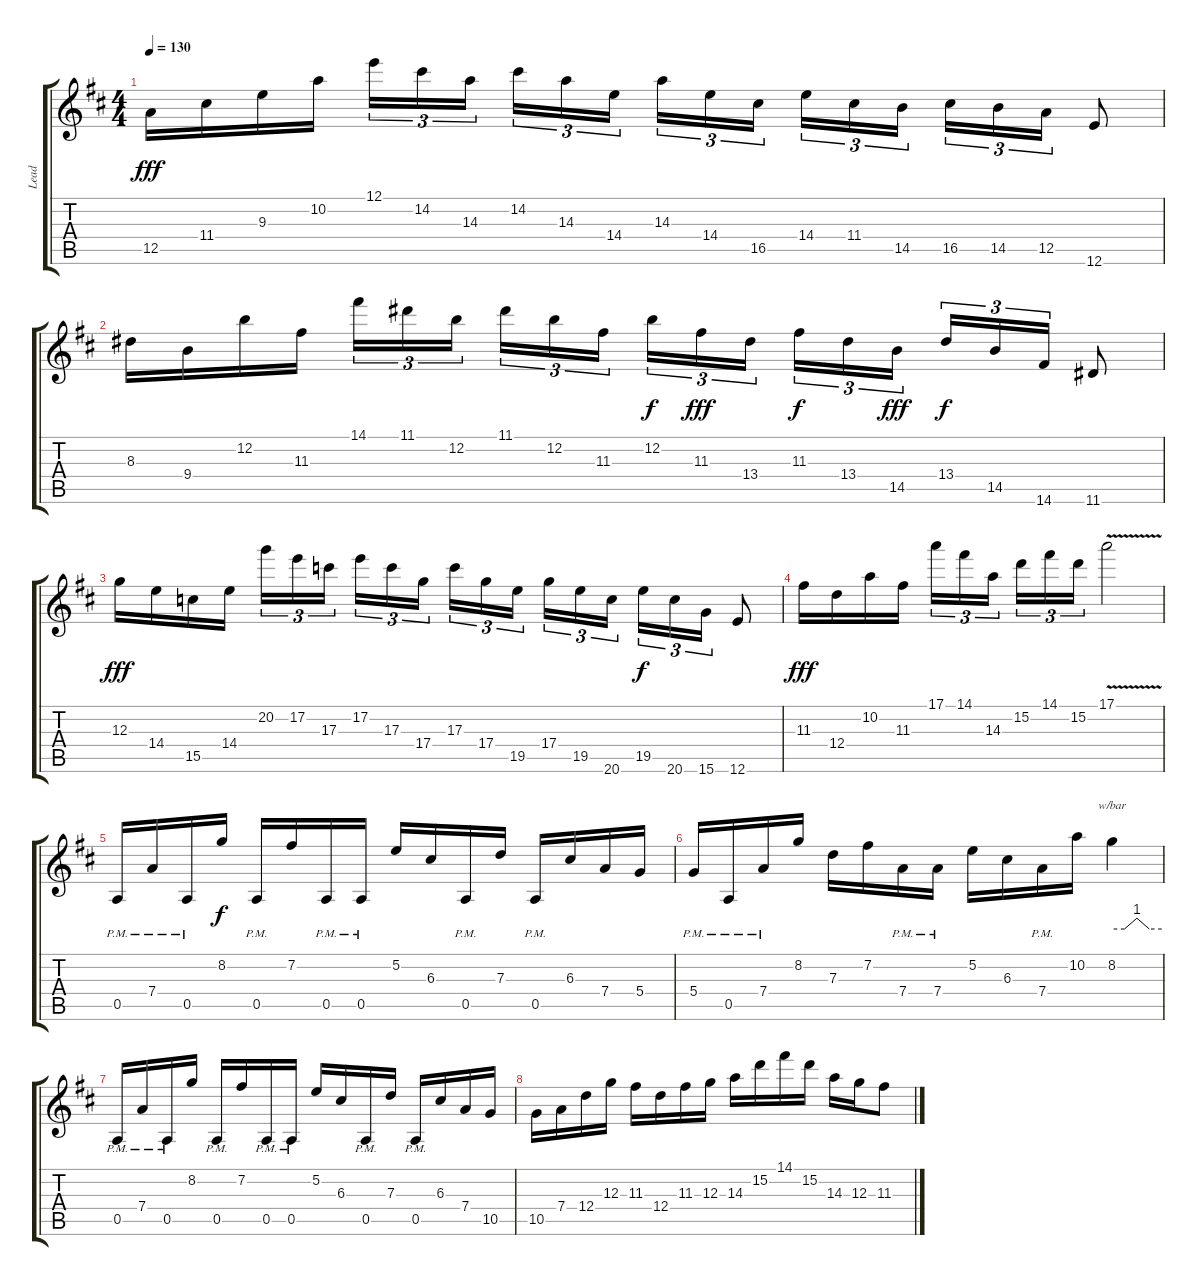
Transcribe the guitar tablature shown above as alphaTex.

\track ("Lead" "Lead") {instrument distortionguitar}
\staff {score tabs}
\tuning (E4 B3 G3 D3 A2 E2) {hide}
\ts (4 4)
\tempo 130
\clef g2
\ks d
12.5.16{dy fff} 11.4.16 9.3.16 10.2.16 12.1.16{tu (3 2)} 14.2.16{tu (3 2)} 14.3.16{tu (3 2) beam splitsecondary} 14.2.16{tu (3 2)} 14.3.16{tu (3 2)} 14.4.16{tu (3 2)} 14.3.16{tu (3 2)} 14.4.16{tu (3 2)} 16.5.16{tu (3 2) beam splitsecondary} 14.4.16{tu (3 2)} 11.4.16{tu (3 2)} 14.5.16{tu (3 2)} 16.5.16{tu (3 2)} 14.5.16{tu (3 2)} 12.5.16{tu (3 2)} 12.6.8 |
8.3.16 9.4.16 12.2.16 11.3.16 14.1.16{tu (3 2)} 11.1.16{tu (3 2)} 12.2.16{tu (3 2) beam splitsecondary} 11.1.16{tu (3 2)} 12.2.16{tu (3 2)} 11.3.16{tu (3 2)} 12.2.16{tu (3 2) dy f} 11.3.16{tu (3 2) dy fff} 13.4.16{tu (3 2) beam splitsecondary} 11.3.16{tu (3 2) dy f} 13.4.16{tu (3 2)} 14.5.16{tu (3 2) dy fff} 13.4.16{tu (3 2) dy f} 14.5.16{tu (3 2)} 14.6.16{tu (3 2)} 11.6.8 |
12.3.16{dy fff} 14.4.16 15.5.16 14.4.16 20.2.16{tu (3 2)} 17.2.16{tu (3 2)} 17.3.16{tu (3 2) beam splitsecondary} 17.2.16{tu (3 2)} 17.3.16{tu (3 2)} 17.4.16{tu (3 2)} 17.3.16{tu (3 2)} 17.4.16{tu (3 2)} 19.5.16{tu (3 2) beam splitsecondary} 17.4.16{tu (3 2)} 19.5.16{tu (3 2)} 20.6.16{tu (3 2)} 19.5.16{tu (3 2) dy f} 20.6.16{tu (3 2)} 15.6.16{tu (3 2)} 12.6.8 |
11.3.16{dy fff} 12.4.16 10.2.16 11.3.16 17.1.16{tu (3 2)} 14.1.16{tu (3 2)} 14.3.16{tu (3 2) beam splitsecondary} 15.2.16{tu (3 2)} 14.1.16{tu (3 2)} 15.2.16{tu (3 2)} 17.1{v}.2 |
0.5{pm}.16{instrument distortionguitar} 7.4{pm}.16 0.5{pm}.16 8.2.16{dy f} 0.5{pm}.16 7.2.16 0.5{pm}.16 0.5{pm}.16 5.2.16 6.3.16 0.5{pm}.16 7.3.16 0.5{pm}.16 6.3.16 7.4.16 5.4.16 |
5.4{pm}.16 0.5{pm}.16 7.4{pm}.16 8.2.16 7.3.16 7.2.16 7.4{pm}.16 7.4{pm}.16 5.2.16 6.3.16 7.4{pm}.16 10.2.16 8.2.4{tbe (custom default 0 0 15 0 30 4 45 0 60 0)} |
0.5{pm}.16 7.4{pm}.16 0.5{pm}.16 8.2.16 0.5{pm}.16 7.2.16 0.5{pm}.16 0.5{pm}.16 5.2.16 6.3.16 0.5{pm}.16 7.3.16 0.5{pm}.16 6.3.16 7.4.16 10.5.16 |
10.5.16 7.4.16 12.4.16 12.3.16 11.3.16 12.4.16 11.3.16 12.3.16 14.3.16 15.2.16 14.1.16 15.2.16 14.3.16 12.3.16 11.3.8
